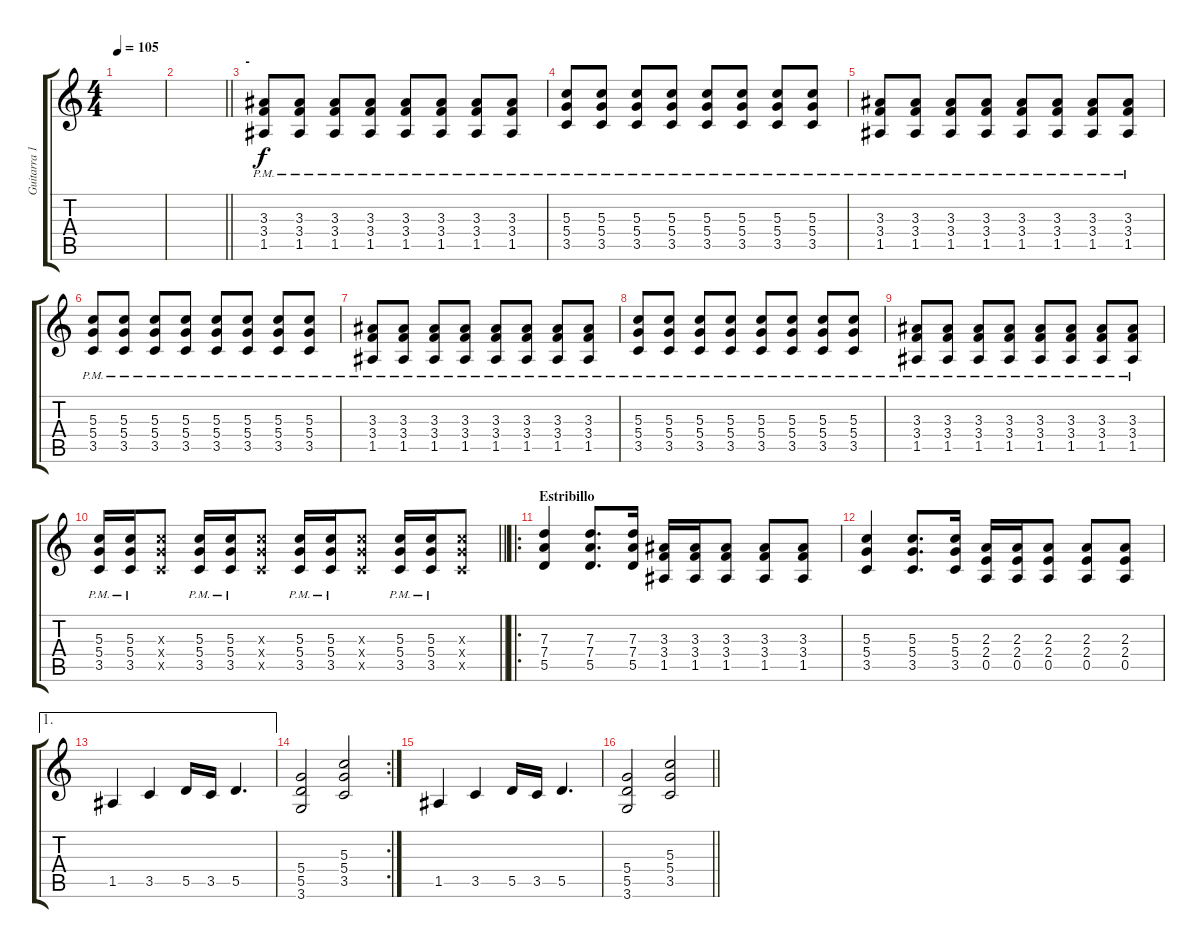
\track ("Guitarra 1" "Guitarra 1") {instrument overdrivenguitar}
\staff {score tabs}
\tuning (E4 B3 G3 D3 A2 E2) {hide}
\ts (4 4)
\tempo 105
\clef g2
\ks c
|
\barLineRight lightlight
|
\section ("" "-")
(3.3{pm} 3.4{pm} 1.5{pm}).8 (3.3{pm} 3.4{pm} 1.5{pm}).8 (3.3{pm} 3.4{pm} 1.5{pm}).8 (3.3{pm} 3.4{pm} 1.5{pm}).8 (3.3{pm} 3.4{pm} 1.5{pm}).8 (3.3{pm} 3.4{pm} 1.5{pm}).8 (3.3{pm} 3.4{pm} 1.5{pm}).8 (3.3{pm} 3.4{pm} 1.5{pm}).8 |
(5.3{pm} 5.4{pm} 3.5{pm}).8 (5.3{pm} 5.4{pm} 3.5{pm}).8 (5.3{pm} 5.4{pm} 3.5{pm}).8 (5.3{pm} 5.4{pm} 3.5{pm}).8 (5.3{pm} 5.4{pm} 3.5{pm}).8 (5.3{pm} 5.4{pm} 3.5{pm}).8 (5.3{pm} 5.4{pm} 3.5{pm}).8 (5.3{pm} 5.4{pm} 3.5{pm}).8 |
(3.3{pm} 3.4{pm} 1.5{pm}).8 (3.3{pm} 3.4{pm} 1.5{pm}).8 (3.3{pm} 3.4{pm} 1.5{pm}).8 (3.3{pm} 3.4{pm} 1.5{pm}).8 (3.3{pm} 3.4{pm} 1.5{pm}).8 (3.3{pm} 3.4{pm} 1.5{pm}).8 (3.3{pm} 3.4{pm} 1.5{pm}).8 (3.3{pm} 3.4{pm} 1.5{pm}).8 |
(5.3{pm} 5.4{pm} 3.5{pm}).8 (5.3{pm} 5.4{pm} 3.5{pm}).8 (5.3{pm} 5.4{pm} 3.5{pm}).8 (5.3{pm} 5.4{pm} 3.5{pm}).8 (5.3{pm} 5.4{pm} 3.5{pm}).8 (5.3{pm} 5.4{pm} 3.5{pm}).8 (5.3{pm} 5.4{pm} 3.5{pm}).8 (5.3{pm} 5.4{pm} 3.5{pm}).8 |
(3.3{pm} 3.4{pm} 1.5{pm}).8 (3.3{pm} 3.4{pm} 1.5{pm}).8 (3.3{pm} 3.4{pm} 1.5{pm}).8 (3.3{pm} 3.4{pm} 1.5{pm}).8 (3.3{pm} 3.4{pm} 1.5{pm}).8 (3.3{pm} 3.4{pm} 1.5{pm}).8 (3.3{pm} 3.4{pm} 1.5{pm}).8 (3.3{pm} 3.4{pm} 1.5{pm}).8 |
(5.3{pm} 5.4{pm} 3.5{pm}).8 (5.3{pm} 5.4{pm} 3.5{pm}).8 (5.3{pm} 5.4{pm} 3.5{pm}).8 (5.3{pm} 5.4{pm} 3.5{pm}).8 (5.3{pm} 5.4{pm} 3.5{pm}).8 (5.3{pm} 5.4{pm} 3.5{pm}).8 (5.3{pm} 5.4{pm} 3.5{pm}).8 (5.3{pm} 5.4{pm} 3.5{pm}).8 |
(3.3{pm} 3.4{pm} 1.5{pm}).8 (3.3{pm} 3.4{pm} 1.5{pm}).8 (3.3{pm} 3.4{pm} 1.5{pm}).8 (3.3{pm} 3.4{pm} 1.5{pm}).8 (3.3{pm} 3.4{pm} 1.5{pm}).8 (3.3{pm} 3.4{pm} 1.5{pm}).8 (3.3{pm} 3.4{pm} 1.5{pm}).8 (3.3{pm} 3.4{pm} 1.5{pm}).8 |
\barLineRight lightlight
(5.3{pm} 5.4{pm} 3.5{pm}).16 (5.3{pm} 5.4{pm} 3.5{pm}).16 (5.3{x} 5.4{x} 3.5{x}).8 (5.3{pm} 5.4{pm} 3.5{pm}).16 (5.3{pm} 5.4{pm} 3.5{pm}).16 (5.3{x} 5.4{x} 3.5{x}).8 (5.3{pm} 5.4{pm} 3.5{pm}).16 (5.3{pm} 5.4{pm} 3.5{pm}).16 (5.3{x} 5.4{x} 3.5{x}).8 (5.3{pm} 5.4{pm} 3.5{pm}).16 (5.3{pm} 5.4{pm} 3.5{pm}).16 (5.3{x} 5.4{x} 3.5{x}).8 |
\ro
\section ("" "Estribillo")
(7.3 7.4 5.5).4 (7.3 7.4 5.5).8{d} (7.3 7.4 5.5).16 (3.3 3.4 1.5).16 (3.3 3.4 1.5).16 (3.3 3.4 1.5).8 (3.3 3.4 1.5).8 (3.3 3.4 1.5).8 |
(5.3 5.4 3.5).4 (5.3 5.4 3.5).8{d} (5.3 5.4 3.5).16 (2.3 2.4 0.5).16 (2.3 2.4 0.5).16 (2.3 2.4 0.5).8 (2.3 2.4 0.5).8 (2.3 2.4 0.5).8 |
\ae 1
1.5.4 3.5.4 5.5.16 3.5.16 5.5.4{d} |
\rc 2
(5.4 5.5 3.6).2 (5.3 5.4 3.5).2 |
1.5.4 3.5.4 5.5.16 3.5.16 5.5.4{d} |
\barLineRight lightlight
(5.4 5.5 3.6).2 (5.3 5.4 3.5).2
